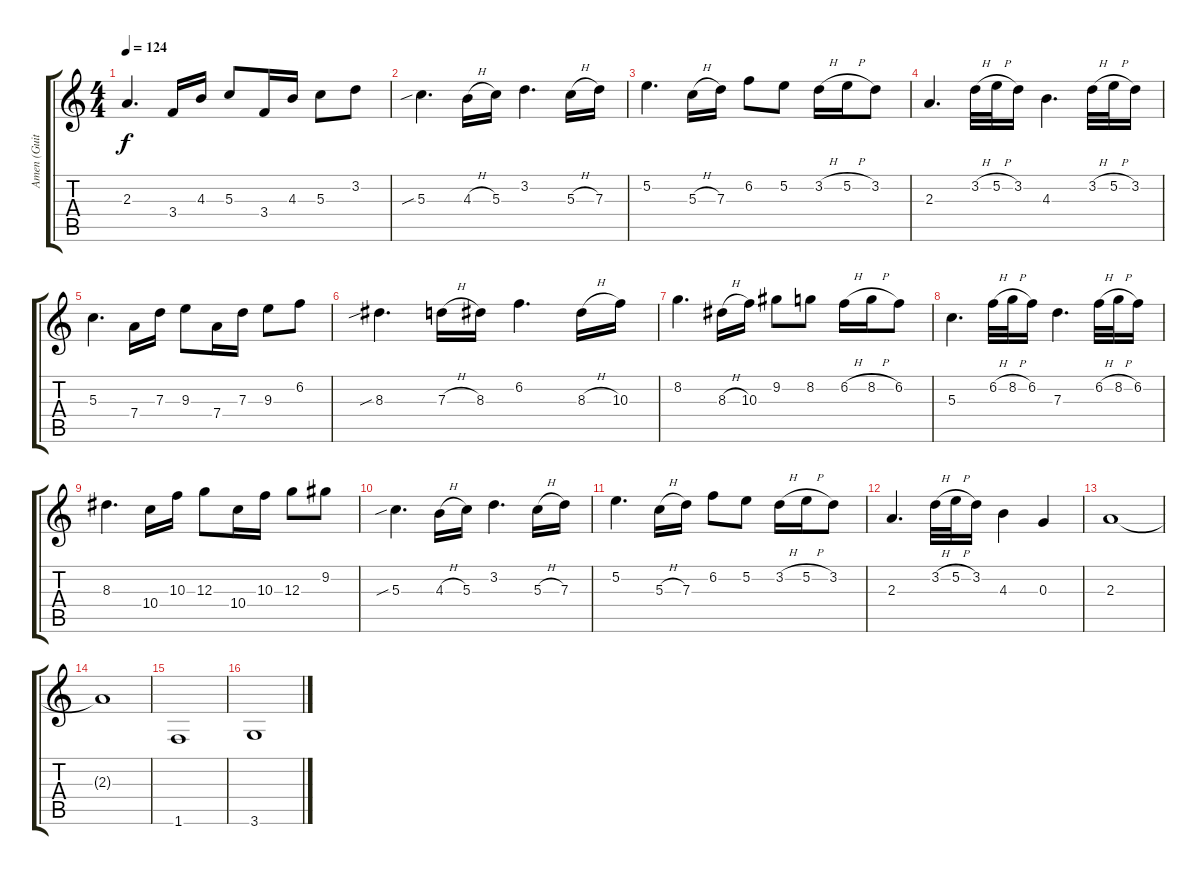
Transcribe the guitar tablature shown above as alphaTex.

\track ("Amen (Guitar)" "Amen (Guit") {instrument distortionguitar}
\staff {score tabs}
\tuning (E4 B3 G3 D3 A2 E2) {hide}
\ts (4 4)
\tempo 124
\clef g2
\ks c
2.3.4{d dy f} 3.4.16 4.3.16 5.3.8 3.4.16 4.3.16 5.3.8 3.2.8 |
5.3{sib}.4{d} 4.3{h}.16 5.3.16 3.2.4{d} 5.3{h}.16 7.3.16 |
5.2.4{d} 5.3{h}.16 7.3.16 6.2.8 5.2.8 3.2{h}.16 5.2{h}.16 3.2.8 |
2.3.4{d} 3.2{h}.32 5.2{h}.32 3.2.16 4.3.4{d} 3.2{h}.32 5.2{h}.32 3.2.16 |
5.3.4{d} 7.4.16 7.3.16 9.3.8 7.4.16 7.3.16 9.3.8 6.2.8 |
8.3{sib}.4{d} 7.3{h}.16 8.3.16 6.2.4{d} 8.3{h}.16 10.3.16 |
8.2.4{d} 8.3{h}.16 10.3.16 9.2.8 8.2.8 6.2{h}.16 8.2{h}.16 6.2.8 |
5.3.4{d} 6.2{h}.32 8.2{h}.32 6.2.16 7.3.4{d} 6.2{h}.32 8.2{h}.32 6.2.16 |
8.3.4{d} 10.4.16 10.3.16 12.3.8 10.4.16 10.3.16 12.3.8 9.2.8 |
5.3{sib}.4{d} 4.3{h}.16 5.3.16 3.2.4{d} 5.3{h}.16 7.3.16 |
5.2.4{d} 5.3{h}.16 7.3.16 6.2.8 5.2.8 3.2{h}.16 5.2{h}.16 3.2.8 |
2.3.4{d} 3.2{h}.32 5.2{h}.32 3.2.16 4.3.4 0.3.4 |
2.3.1{volume 6} |
2.3{t}.1 |
1.6.1{volume 14} |
3.6.1
